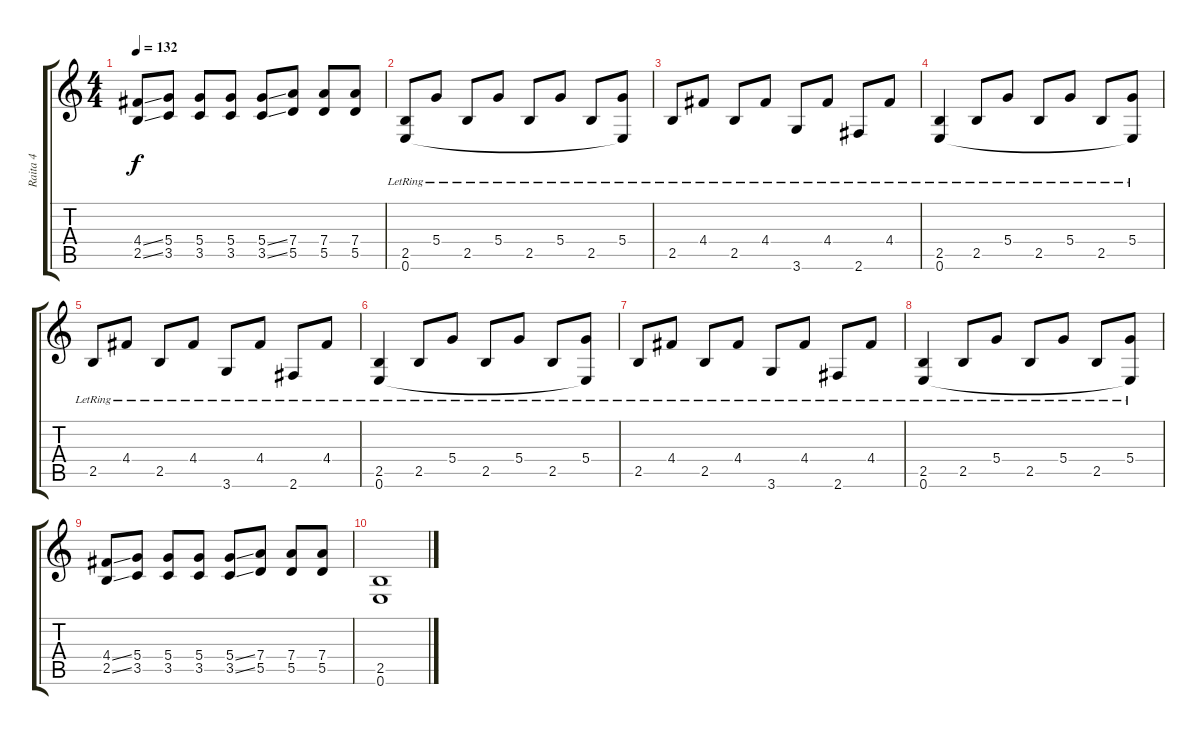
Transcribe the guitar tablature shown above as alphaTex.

\track ("Raita 4" "Raita 4") {instrument electricguitarclean}
\staff {score tabs}
\tuning (E4 B3 G3 D3 A2 E2) {hide}
\ts (4 4)
\tempo 132
\clef g2
\ks c
(4.4{ss} 2.5{ss}).8{dy f} (5.4 3.5).8 (5.4 3.5).8 (5.4 3.5).8 (5.4{ss} 3.5{ss}).8 (7.4 5.5).8 (7.4 5.5).8 (7.4 5.5).8 |
(2.5{lr} 0.6{lr}).8 5.4{lr}.8 2.5{lr}.8 5.4{lr}.8 2.5{lr}.8 5.4{lr}.8 2.5{lr}.8 (5.4{lr} 0.6{t}).8 |
2.5{lr}.8 4.4{lr}.8 2.5{lr}.8 4.4{lr}.8 3.6{lr}.8 4.4{lr}.8 2.6{lr}.8 4.4{lr}.8 |
(2.5{lr} 0.6{lr}).4 2.5{lr}.8 5.4{lr}.8 2.5{lr}.8 5.4{lr}.8 2.5{lr}.8 (5.4{lr} 0.6{t}).8 |
2.5{lr}.8 4.4{lr}.8 2.5{lr}.8 4.4{lr}.8 3.6{lr}.8 4.4{lr}.8 2.6{lr}.8 4.4{lr}.8 |
(2.5{lr} 0.6{lr}).4 2.5{lr}.8 5.4{lr}.8 2.5{lr}.8 5.4{lr}.8 2.5{lr}.8 (5.4{lr} 0.6{t}).8 |
2.5{lr}.8 4.4{lr}.8 2.5{lr}.8 4.4{lr}.8 3.6{lr}.8 4.4{lr}.8 2.6{lr}.8 4.4{lr}.8 |
(2.5{lr} 0.6{lr}).4 2.5{lr}.8 5.4{lr}.8 2.5{lr}.8 5.4{lr}.8 2.5{lr}.8 (5.4{lr} 0.6{t}).8 |
(4.4{ss} 2.5{ss}).8 (5.4 3.5).8 (5.4 3.5).8 (5.4 3.5).8 (5.4{ss} 3.5{ss}).8 (7.4 5.5).8 (7.4 5.5).8 (7.4 5.5).8 |
(2.5 0.6).1
